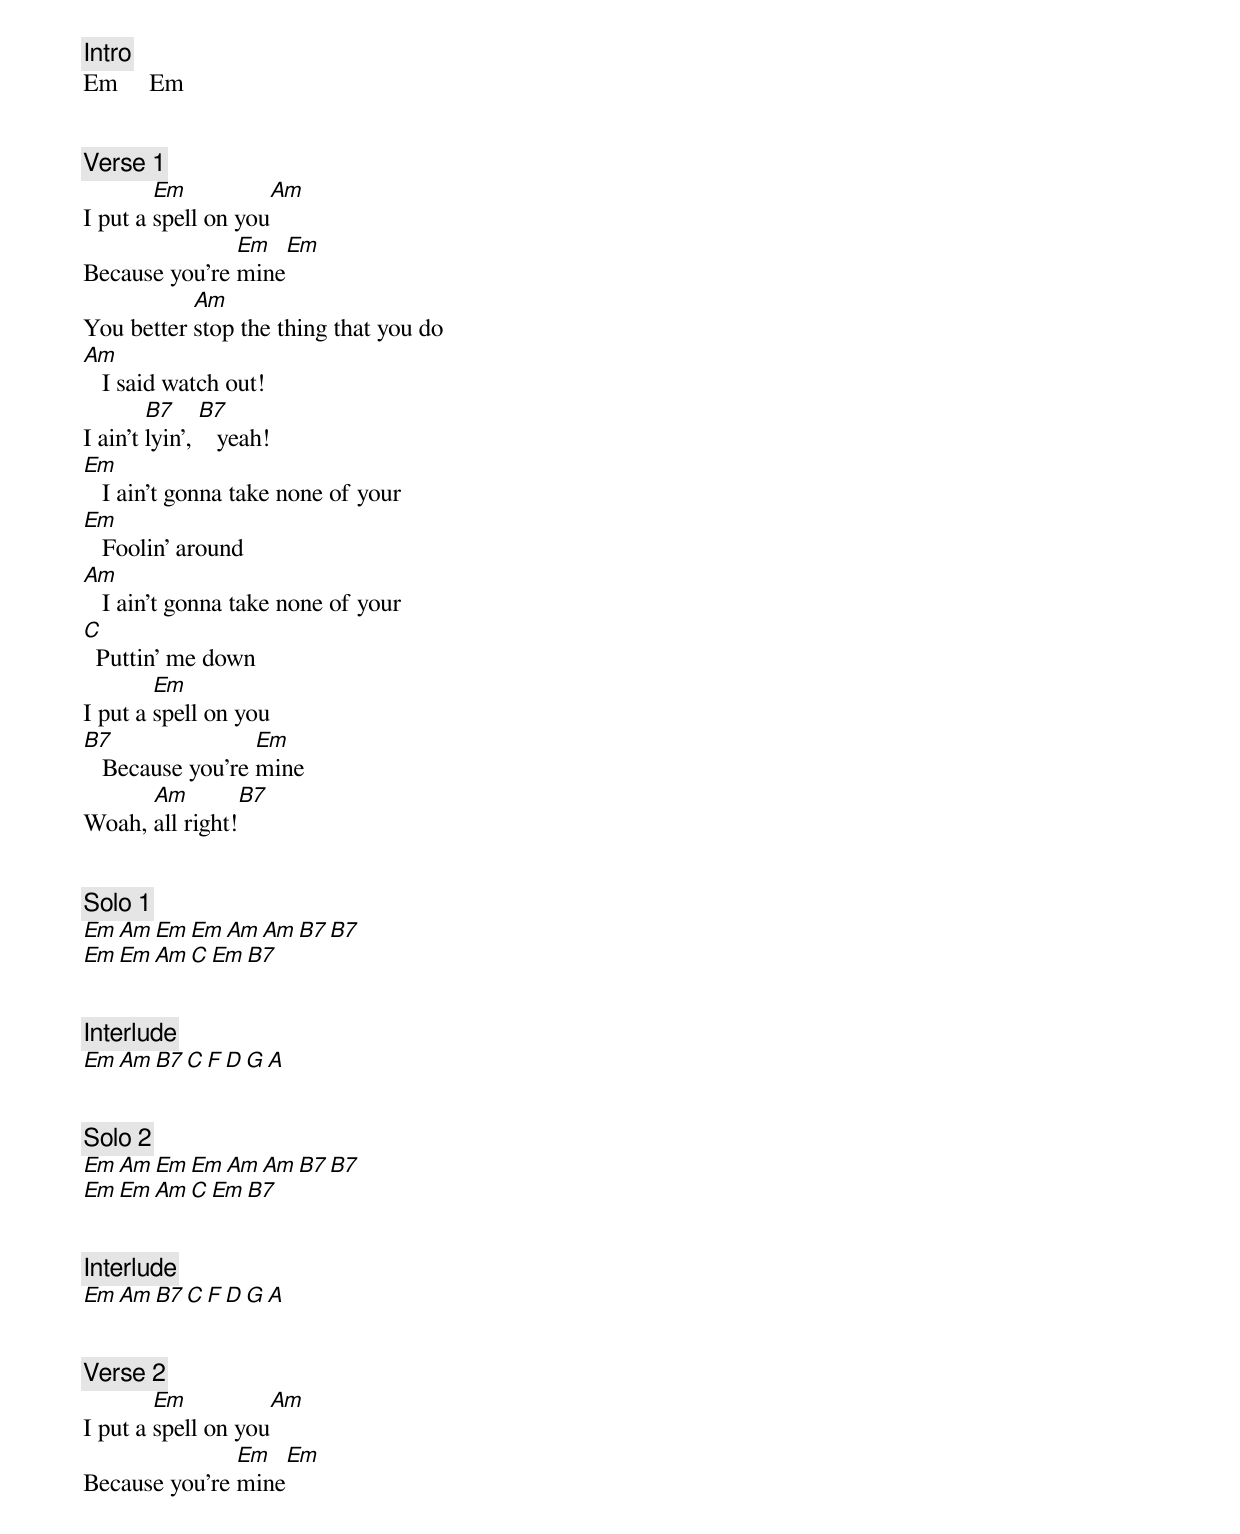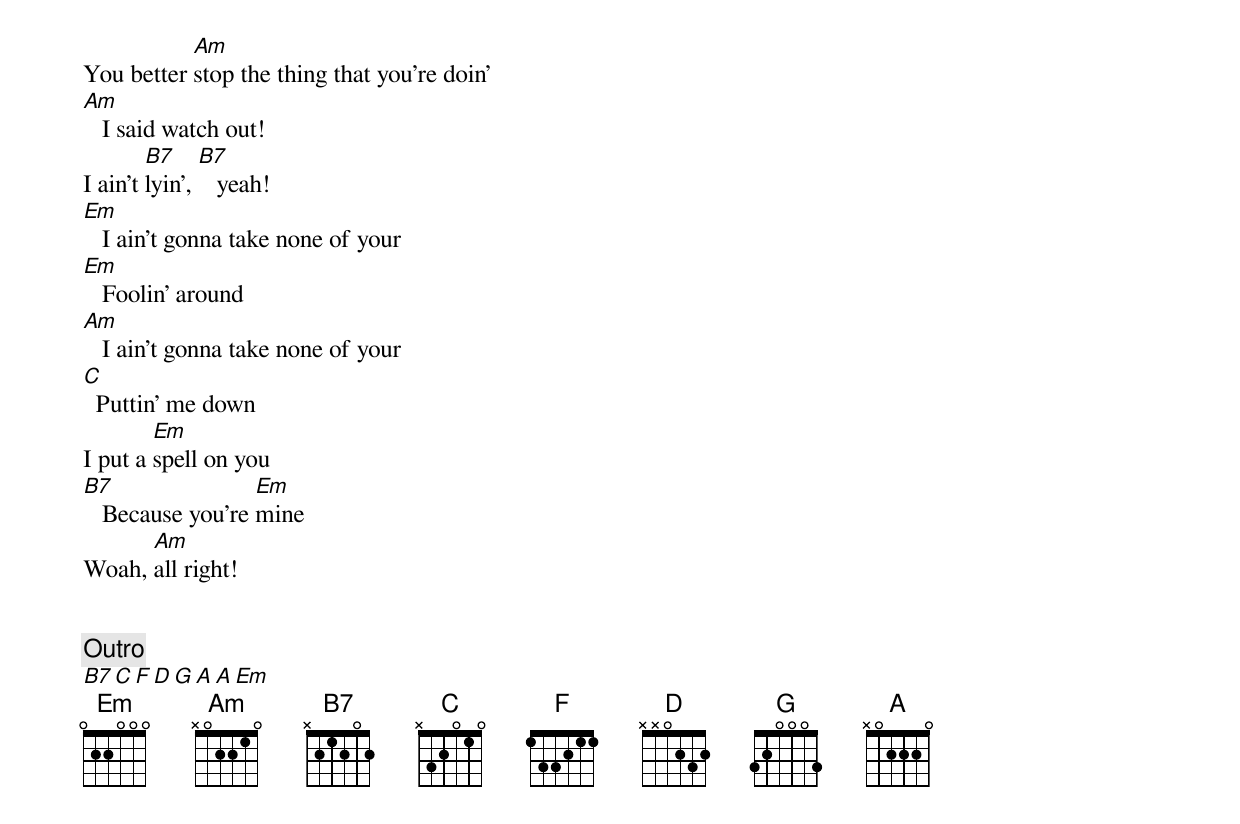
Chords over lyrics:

[Intro]
Em     Em


[Verse 1]
        Em              Am
I put a spell on you
               Em      Em
Because you're mine
           Am
You better stop the thing that you do
Am
   I said watch out!
        B7     B7
I ain't lyin',    yeah!
Em
   I ain't gonna take none of your
Em
   Foolin' around
Am
   I ain't gonna take none of your
C
  Puttin' me down
        Em
I put a spell on you
B7                Em
   Because you're mine
      Am         B7
Woah, all right!


[Solo 1]
Em     Am     Em     Em     Am     Am     B7     B7
Em     Em     Am     C      Em     B7


[Interlude]
Em  Am  B7  C  F  D  G  A


[Solo 2]
Em     Am     Em     Em     Am     Am     B7     B7
Em     Em     Am     C      Em     B7


[Interlude]
Em  Am  B7  C  F  D  G  A


[Verse 2]
        Em              Am
I put a spell on you
               Em      Em
Because you're mine
           Am
You better stop the thing that you're doin'
Am
   I said watch out!
        B7     B7
I ain't lyin',    yeah!
Em
   I ain't gonna take none of your
Em
   Foolin' around
Am
   I ain't gonna take none of your
C
  Puttin' me down
        Em
I put a spell on you
B7                Em
   Because you're mine
      Am
Woah, all right!


[Outro]
B7  C  F  D  G  A  A  Em
